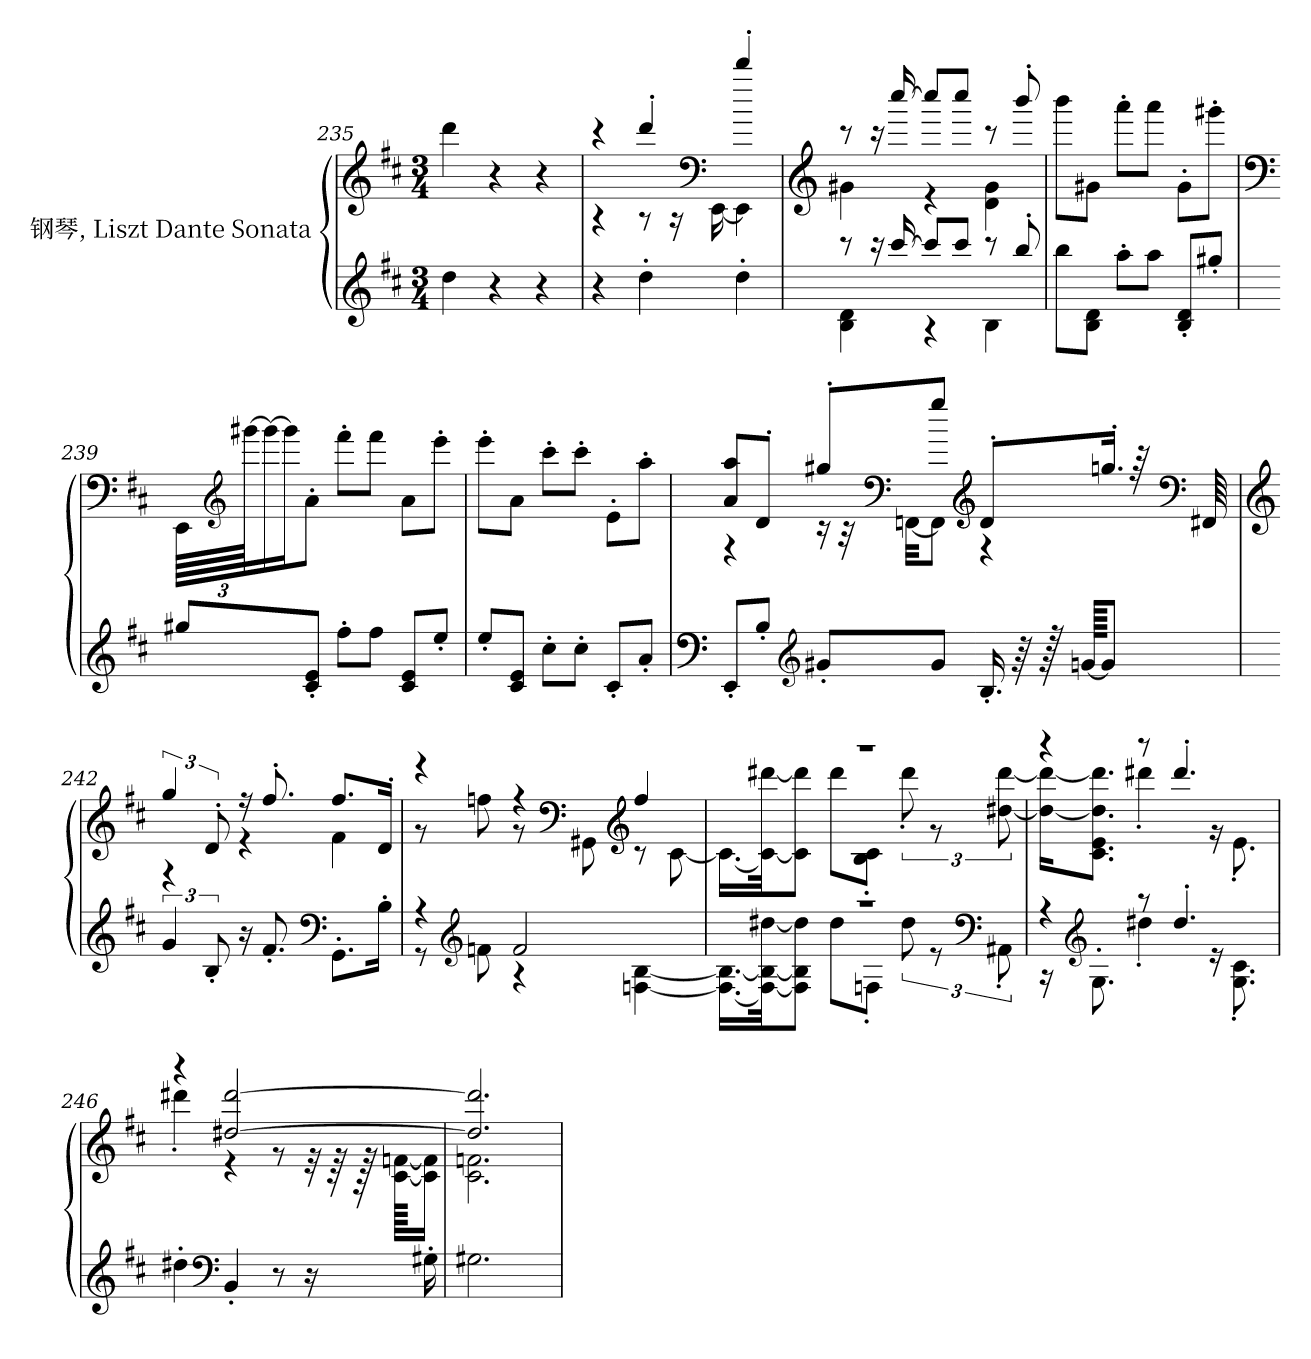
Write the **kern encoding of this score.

**kern	**kern
*part1	*part1
*staff2	*staff1
*I"钢琴, Liszt Dante Sonata	*
*clefG2	*clefG2
*k[f#c#]	*k[f#c#]
*M3/4	*M3/4
=235	=235
4dd\	4ddd\
4r	4r
4r	4r
!!LO:PB:g=z
=236	=236
*	*^
4r	4r	4r
4dd'\	4ddd'/	8r
.	.	16r
*	*clefF4	*
.	.	[16EE\
4dd'\	4ddd'/	4EE\]
=237	=237	=237
*	*clefG2	*
*^	*	*
8r	4B\ 4d\	8r	4g#X\
16r	.	16r	.
[16ccc#/	.	[16cccc#/	.
8ccc#/L]	4r	8cccc#/L]	4r
8ccc#/J	.	8cccc#/J	.
8r	4B\	8r	4d\ 4g#\
8bb'/	.	8bbb'/	.
*v	*v	*	*
*	*v	*v
=238	=238
8bb\L	8bbb\L
8B\ 8d\J	8g#X\J
8aa'\L	8aaa'\L
8aa\J	8aaa\J
8B/' 8d/'L	8g#'\L
8gg#X'/J	8ggg#X'\J
=239	=239
*	*clefF4
*	*Xbrackettup
8gg#X/L	96EE\LLLL
*	*clefG2
.	[96ggg#X\JJ
.	24ggg#\_
.	16ggg#\J]
8c#/' 8e/'J	8a'\J
8ff#'\L	8fff#'\L
8ff#\J	8fff#\J
8c#/ 8e/L	8a\L
8ee'/J	8eee'\J
!!LO:LB:g=z
=240	=240
8ee'/L	8eee'\L
8c#/ 8e/J	8a\J
8cc#'\L	8ccc#'\L
8cc#'\J	8ccc#'\J
8c#'/L	8e'\L
8a'/J	8aa'\J
=241	=241
*clefF4	*
*	*^
8EE'/L	8a/ 8aa/L	4r
8B'/J	8d'/J	.
*clefG2	*	*
8g#X'/L	8gg#X'/L	16r
.	.	32r
*	*clefF4	*
.	.	[32FFn\KKL
8g#/J	8gg#/J	8FF\J]
*	*clefG2	*
16.B'/	8d'/L	4r
64r	.	.
128r	.	.
[128gn/KKKKL	.	.
8g/J]	16.ggn'/Jk	.
.	64r	.
*	*clefF4	*
.	64FF#X/	.
!!LO:LB:g=z	!!
=242	=242	=242
*	*clefG2	*
*	*brackettup	*
6g/	6gg/	4r
12B'/	12d'/	.
16r	16r	4r
8.f#'/	8.ff#'/	.
*clefF4	*	*
8.GG'\L	8.ff#/L	4f#\
16B'\Jk	16d'/Jk	.
=243	=243	=243
*^	*	*
4r	8r	4r	8r
*clefG2	*	*	*
.	8fn\	.	8ffn\
2f/	4r	4r	8r
*	*	*clefF4	*
.	.	.	8GG#X\
*	*	*clefG2	*
.	[4Fn\ [4B\	4ff/	8r
.	.	.	[8c#\
=244	=244	=244	=244
2.r	16.F\_ 16.B\_LL	2.r	16.c#\LL_
.	32F\_ 32B\_ [32dd#X\JK	.	32c#\_ [32ddd#X\JK
.	8F\] 8B\] 8dd#\]J	.	8c#\] 8ddd#\]J
.	8dd#\L	.	8ddd#\L
.	8Fn'\J	.	8B\' 8c#\'J
.	12dd#\	.	12ddd#'\
.	12r	.	12r
*clefF4	*	*	*
.	12AA#X'\	.	[12dd#X\ [12ddd#\
!!LO:LB:g=z	!!
=245	=245	=245	=245
4r	16r	4r	16dd#\_ 16ddd#\_KL
*clefG2	*	*	*
.	8.G'\	.	8.c#\ 8.e\ 8.dd#\] 8.ddd#\]J
8r	4dd#X'\	8r	4ddd#X'\
4.dd#'/	.	4.ddd#'/	.
.	16r	.	16r
.	8.G\' 8.c#\'	.	8.e'\
*v	*v	*	*
=246	=246	=246
4dd#X'\	4r	4ddd#X'\
*clefF4	*	*
4BB'/	[2dd#X/ [2ddd#/	4r
8r	.	8r
16r	.	32r
.	.	64r
.	.	128r
.	.	[128c#\ [128fn\KKKLL
16G#X'\	.	16c#\] 16f\]JJ
=247	=247	=247
2.G#X\	2.dd#/] 2.ddd#/]	2.c#\ 2.fn\
*	*v	*v
=	=
*-	*-
